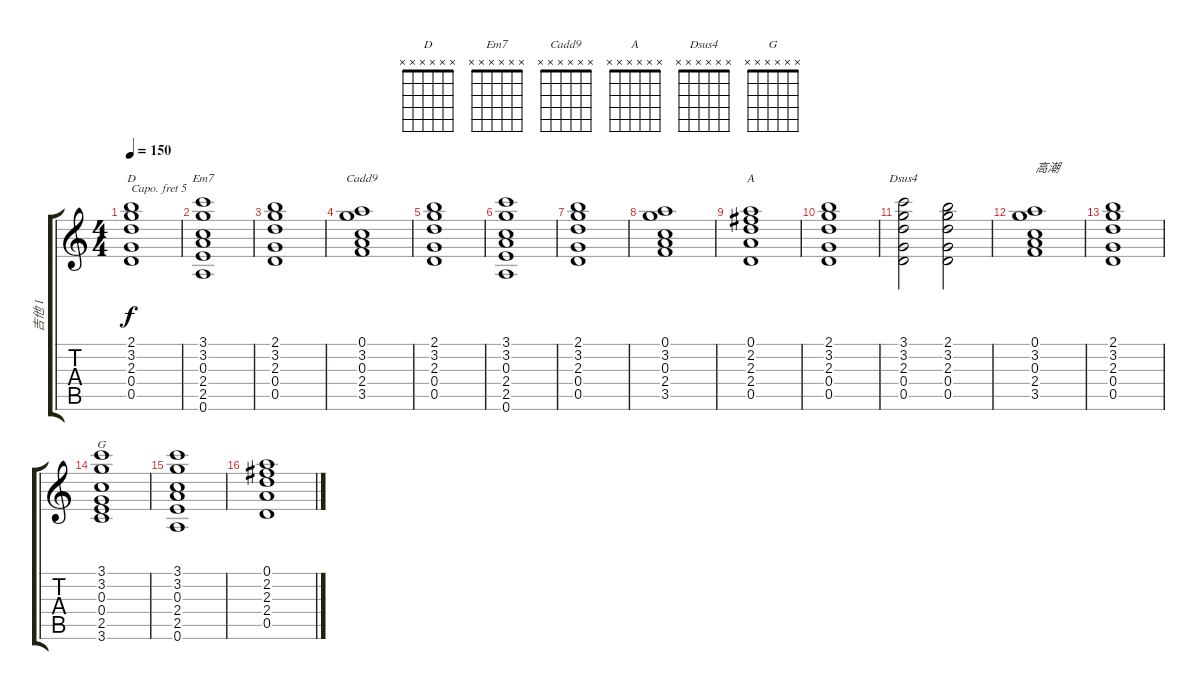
\track ("吉他 1" "吉他 1") {instrument acousticguitarnylon}
\staff {score tabs}
\capo 5
\tuning (E4 B3 G3 D3 A2 E2) {hide}
\chord ("D" x x x x x x)
\chord ("Em7" x x x x x x)
\chord ("Cadd9" x x x x x x)
\chord ("A" x x x x x x)
\chord ("Dsus4" x x x x x x)
\chord ("G" x x x x x x)
\ts (4 4)
\tempo 150
\clef g2
\ks c
(2.1 3.2 2.3 0.4 0.5).1{ch "D" dy f} |
(3.1 3.2 0.3 2.4 2.5 0.6).1{ch "Em7"} |
(2.1 3.2 2.3 0.4 0.5).1 |
(0.1 3.2 0.3 2.4 3.5).1{ch "Cadd9"} |
(2.1 3.2 2.3 0.4 0.5).1 |
(3.1 3.2 0.3 2.4 2.5 0.6).1 |
(2.1 3.2 2.3 0.4 0.5).1 |
(0.1 3.2 0.3 2.4 3.5).1 |
(0.1 2.2 2.3 2.4 0.5).1{ch "A"} |
(2.1 3.2 2.3 0.4 0.5).1 |
(3.1 3.2 2.3 0.4 0.5).2{ch "Dsus4"} (2.1 3.2 2.3 0.4 0.5).2 |
(0.1 3.2 0.3 2.4 3.5).1{txt "高潮"} |
(2.1 3.2 2.3 0.4 0.5).1 |
(3.1 3.2 0.3 0.4 2.5 3.6).1{ch "G"} |
(3.1 3.2 0.3 2.4 2.5 0.6).1 |
(0.1 2.2 2.3 2.4 0.5).1
